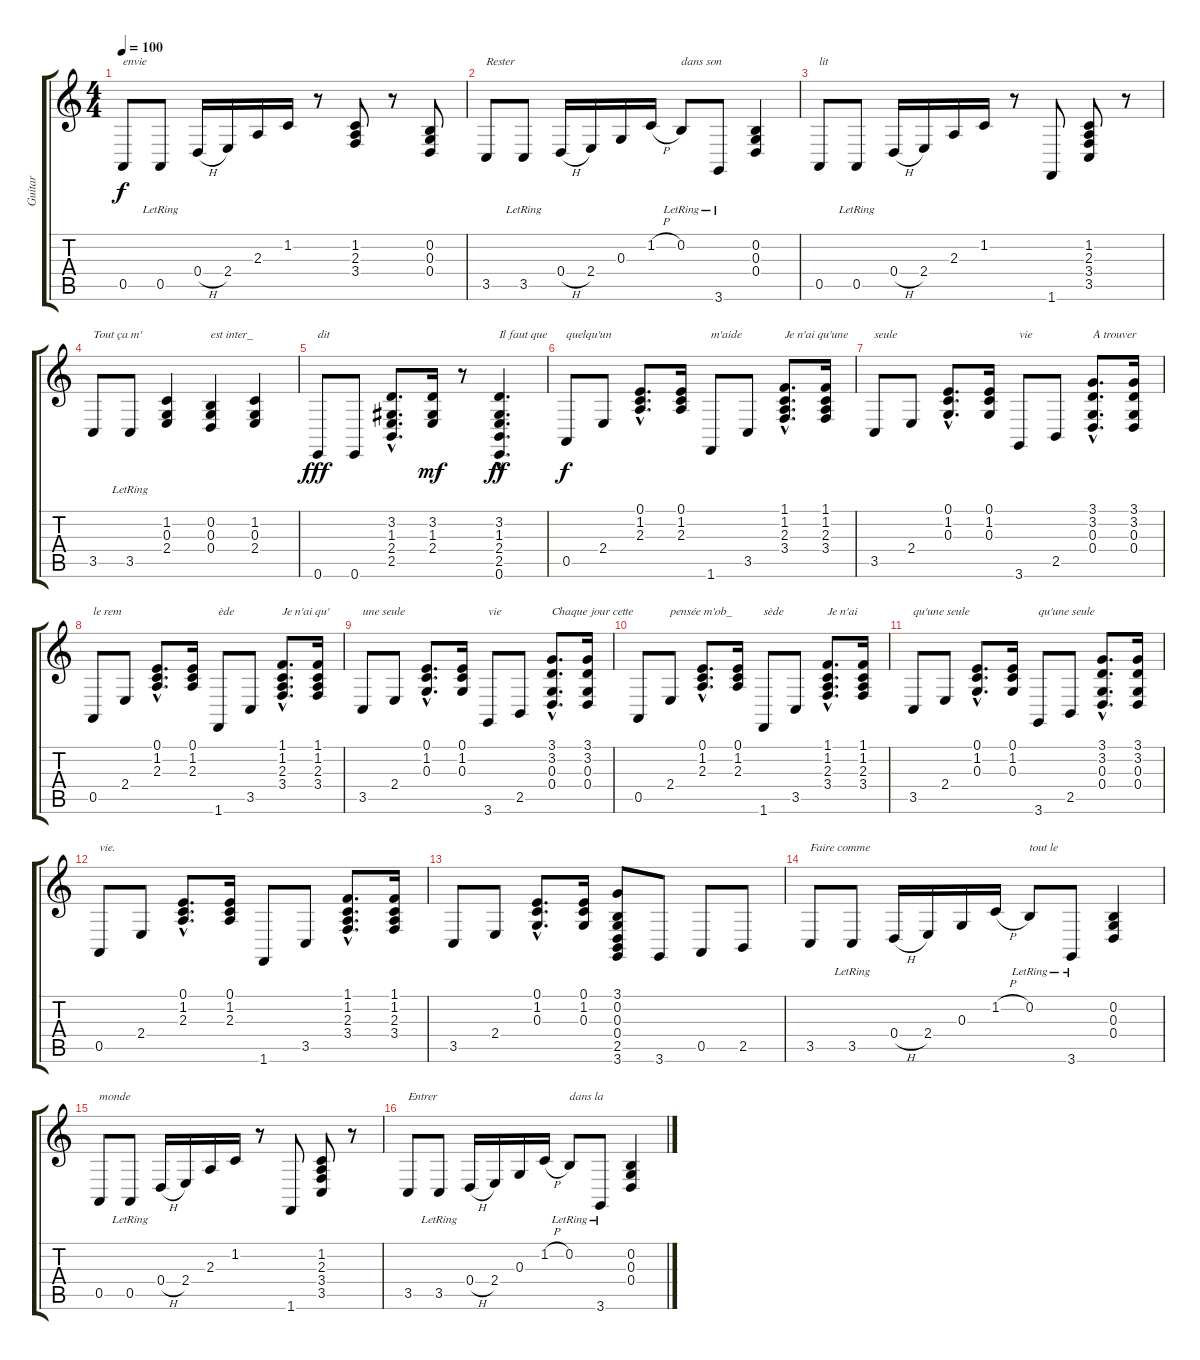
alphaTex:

\track ("Guitar" "Guitar") {instrument brightacousticpiano}
\staff {score tabs}
\tuning (E4 B3 G3 D3 A2 E2) {hide}
\ts (4 4)
\tempo 100
\clef g2
\ks c
0.5.8{txt "envie" dy f} 0.5{lr}.8 0.4{h}.16 2.4.16 2.3.16 1.2.16 r.8 (1.2 2.3 3.4).8 r.8 (0.2 0.3 0.4).8 |
3.5.8{txt "Rester"} 3.5{lr}.8 0.4{h}.16 2.4.16 0.3.16 1.2{h}.16 0.2{lr}.8{txt "dans son"} 3.6{lr}.8 (0.2 0.3 0.4).4 |
0.5.8{txt "lit"} 0.5{lr}.8 0.4{h}.16 2.4.16 2.3.16 1.2.16 r.8 1.6.8 (1.2 2.3 3.4 3.5).8 r.8 |
3.5.8{txt "Tout ça m'"} 3.5{lr}.8 (1.2 0.3 2.4).4 (0.2 0.3 0.4).4{txt "est inter_"} (1.2 0.3 2.4).4 |
0.6.8{txt "dit" dy fff} 0.6.8 (3.2{hac} 1.3{hac} 2.4{hac} 2.5{hac}).8{d} (3.2 1.3 2.4).16{dy mf} r.8 (3.2{hac} 1.3{hac} 2.4{hac} 2.5{hac} 0.6{hac}).4{d txt "Il faut que" dy ff} |
0.5.8{txt "quelqu'un" dy f} 2.4.8 (0.1{hac} 1.2{hac} 2.3{hac}).8{d} (0.1 1.2 2.3).16 1.6.8{txt "m'aide"} 3.5.8 (1.1{hac} 1.2{hac} 2.3{hac} 3.4{hac}).8{d txt "Je n'ai qu'une "} (1.1 1.2 2.3 3.4).16 |
3.5.8{txt "seule"} 2.4.8 (0.1{hac} 1.2{hac} 0.3{hac}).8{d} (0.1 1.2 0.3).16 3.6.8{txt "vie"} 2.5.8 (3.1{hac} 3.2{hac} 0.3{hac} 0.4{hac}).8{d txt "A trouver "} (3.1 3.2 0.3 0.4).16 |
0.5.8{txt "le rem"} 2.4.8 (0.1{hac} 1.2{hac} 2.3{hac}).8{d} (0.1 1.2 2.3).16 1.6.8{txt "ède"} 3.5.8 (1.1{hac} 1.2{hac} 2.3{hac} 3.4{hac}).8{d txt "Je n'ai qu'"} (1.1 1.2 2.3 3.4).16 |
3.5.8{txt "une seule"} 2.4.8 (0.1{hac} 1.2{hac} 0.3{hac}).8{d} (0.1 1.2 0.3).16 3.6.8{txt "vie"} 2.5.8 (3.1{hac} 3.2{hac} 0.3{hac} 0.4{hac}).8{d txt "Chaque jour cette"} (3.1 3.2 0.3 0.4).16 |
0.5.8 2.4.8{txt "pensée m'ob_"} (0.1{hac} 1.2{hac} 2.3{hac}).8{d} (0.1 1.2 2.3).16 1.6.8{txt "sède"} 3.5.8 (1.1{hac} 1.2{hac} 2.3{hac} 3.4{hac}).8{d txt "Je n'ai"} (1.1 1.2 2.3 3.4).16 |
3.5.8{txt "qu'une seule"} 2.4.8 (0.1{hac} 1.2{hac} 0.3{hac}).8{d} (0.1 1.2 0.3).16 3.6.8{txt "qu'une seule"} 2.5.8 (3.1{hac} 3.2{hac} 0.3{hac} 0.4{hac}).8{d} (3.1 3.2 0.3 0.4).16 |
0.5.8{txt "vie."} 2.4.8 (0.1{hac} 1.2{hac} 2.3{hac}).8{d} (0.1 1.2 2.3).16 1.6.8 3.5.8 (1.1{hac} 1.2{hac} 2.3{hac} 3.4{hac}).8{d} (1.1 1.2 2.3 3.4).16 |
3.5.8 2.4.8 (0.1{hac} 1.2{hac} 0.3{hac}).8{d} (0.1 1.2 0.3).16 (3.1 0.2 0.3 0.4 2.5 3.6).8 3.6.8 0.5.8 2.5.8 |
3.5.8{txt "Faire comme"} 3.5{lr}.8 0.4{h}.16 2.4.16 0.3.16 1.2{h}.16 0.2{lr}.8{txt "tout le"} 3.6{lr}.8 (0.2 0.3 0.4).4 |
0.5.8{txt "monde"} 0.5{lr}.8 0.4{h}.16 2.4.16 2.3.16 1.2.16 r.8 1.6.8 (1.2 2.3 3.4 3.5).8 r.8 |
3.5.8{txt "Entrer"} 3.5{lr}.8 0.4{h}.16 2.4.16 0.3.16 1.2{h}.16 0.2{lr}.8{txt "dans la"} 3.6{lr}.8 (0.2 0.3 0.4).4
